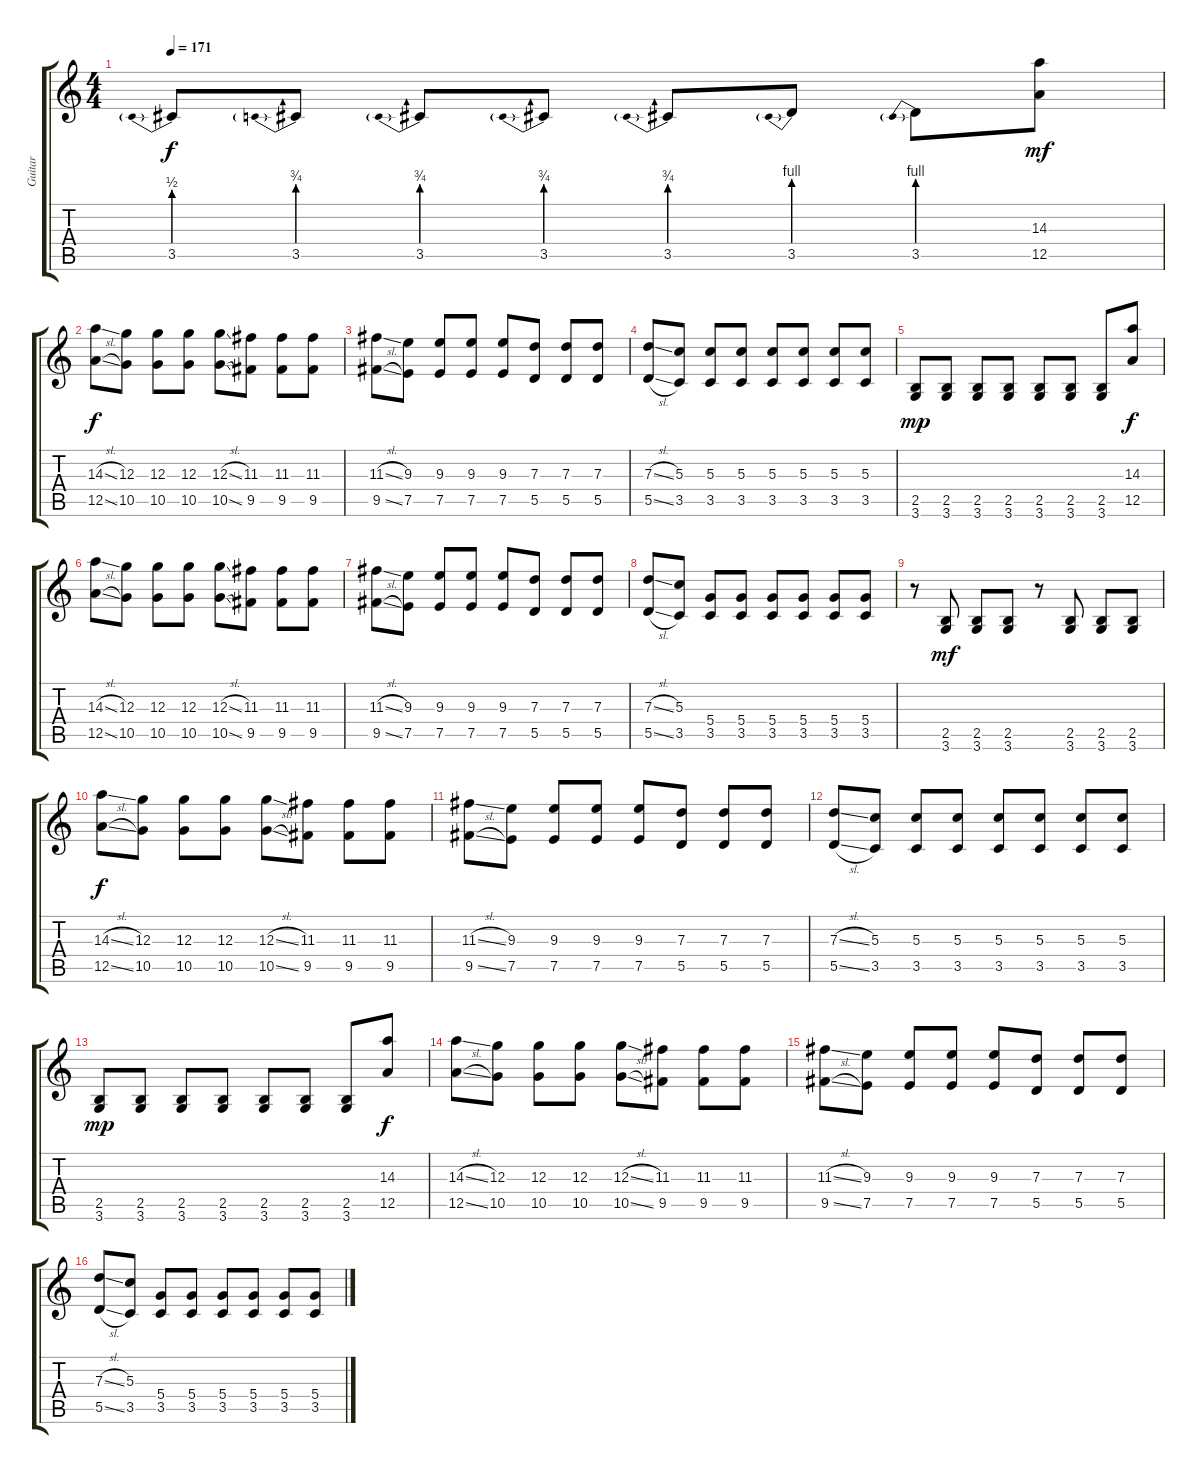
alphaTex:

\track ("Guitar" "Guitar") {instrument overdrivenguitar}
\staff {score tabs}
\tuning (E4 B3 G3 D3 A2 E2) {hide}
\ts (4 4)
\tempo 171
\clef g2
\ks c
3.5{be (prebend 0 2 60 2)}.8{dy f} 3.5{be (prebend 0 3 60 3)}.8 3.5{be (prebend 0 3 60 3)}.8 3.5{be (prebend 0 3 60 3)}.8 3.5{be (prebend 0 3 60 3)}.8 3.5{be (prebend 0 4 60 4)}.8 3.5{be (prebend 0 4 60 4)}.8 (14.3 12.5).8{dy mf} |
(14.3{sl} 12.5{sl}).8{dy f} (12.3 10.5).8 (12.3 10.5).8 (12.3 10.5).8 (12.3{sl} 10.5{sl}).8 (11.3 9.5).8 (11.3 9.5).8 (11.3 9.5).8 |
(11.3{sl} 9.5{sl}).8 (9.3 7.5).8 (9.3 7.5).8 (9.3 7.5).8 (9.3 7.5).8 (7.3 5.5).8 (7.3 5.5).8 (7.3 5.5).8 |
(7.3{sl} 5.5{sl}).8 (5.3 3.5).8 (5.3 3.5).8 (5.3 3.5).8 (5.3 3.5).8 (5.3 3.5).8 (5.3 3.5).8 (5.3 3.5).8 |
(2.5 3.6).8{dy mp} (2.5 3.6).8 (2.5 3.6).8 (2.5 3.6).8 (2.5 3.6).8 (2.5 3.6).8 (2.5 3.6).8 (14.3 12.5).8{dy f} |
(14.3{sl} 12.5{sl}).8 (12.3 10.5).8 (12.3 10.5).8 (12.3 10.5).8 (12.3{sl} 10.5{sl}).8 (11.3 9.5).8 (11.3 9.5).8 (11.3 9.5).8 |
(11.3{sl} 9.5{sl}).8 (9.3 7.5).8 (9.3 7.5).8 (9.3 7.5).8 (9.3 7.5).8 (7.3 5.5).8 (7.3 5.5).8 (7.3 5.5).8 |
(7.3{sl} 5.5{sl}).8 (5.3 3.5).8 (5.4 3.5).8 (5.4 3.5).8 (5.4 3.5).8 (5.4 3.5).8 (5.4 3.5).8 (5.4 3.5).8 |
r.8 (2.5 3.6).8{dy mf} (2.5 3.6).8 (2.5 3.6).8 r.8 (2.5 3.6).8 (2.5 3.6).8 (2.5 3.6).8 |
(14.3{sl} 12.5{sl}).8{dy f} (12.3 10.5).8 (12.3 10.5).8 (12.3 10.5).8 (12.3{sl} 10.5{sl}).8 (11.3 9.5).8 (11.3 9.5).8 (11.3 9.5).8 |
(11.3{sl} 9.5{sl}).8 (9.3 7.5).8 (9.3 7.5).8 (9.3 7.5).8 (9.3 7.5).8 (7.3 5.5).8 (7.3 5.5).8 (7.3 5.5).8 |
(7.3{sl} 5.5{sl}).8 (5.3 3.5).8 (5.3 3.5).8 (5.3 3.5).8 (5.3 3.5).8 (5.3 3.5).8 (5.3 3.5).8 (5.3 3.5).8 |
(2.5 3.6).8{dy mp} (2.5 3.6).8 (2.5 3.6).8 (2.5 3.6).8 (2.5 3.6).8 (2.5 3.6).8 (2.5 3.6).8 (14.3 12.5).8{dy f} |
(14.3{sl} 12.5{sl}).8 (12.3 10.5).8 (12.3 10.5).8 (12.3 10.5).8 (12.3{sl} 10.5{sl}).8 (11.3 9.5).8 (11.3 9.5).8 (11.3 9.5).8 |
(11.3{sl} 9.5{sl}).8 (9.3 7.5).8 (9.3 7.5).8 (9.3 7.5).8 (9.3 7.5).8 (7.3 5.5).8 (7.3 5.5).8 (7.3 5.5).8 |
(7.3{sl} 5.5{sl}).8 (5.3 3.5).8 (5.4 3.5).8 (5.4 3.5).8 (5.4 3.5).8 (5.4 3.5).8 (5.4 3.5).8 (5.4 3.5).8
